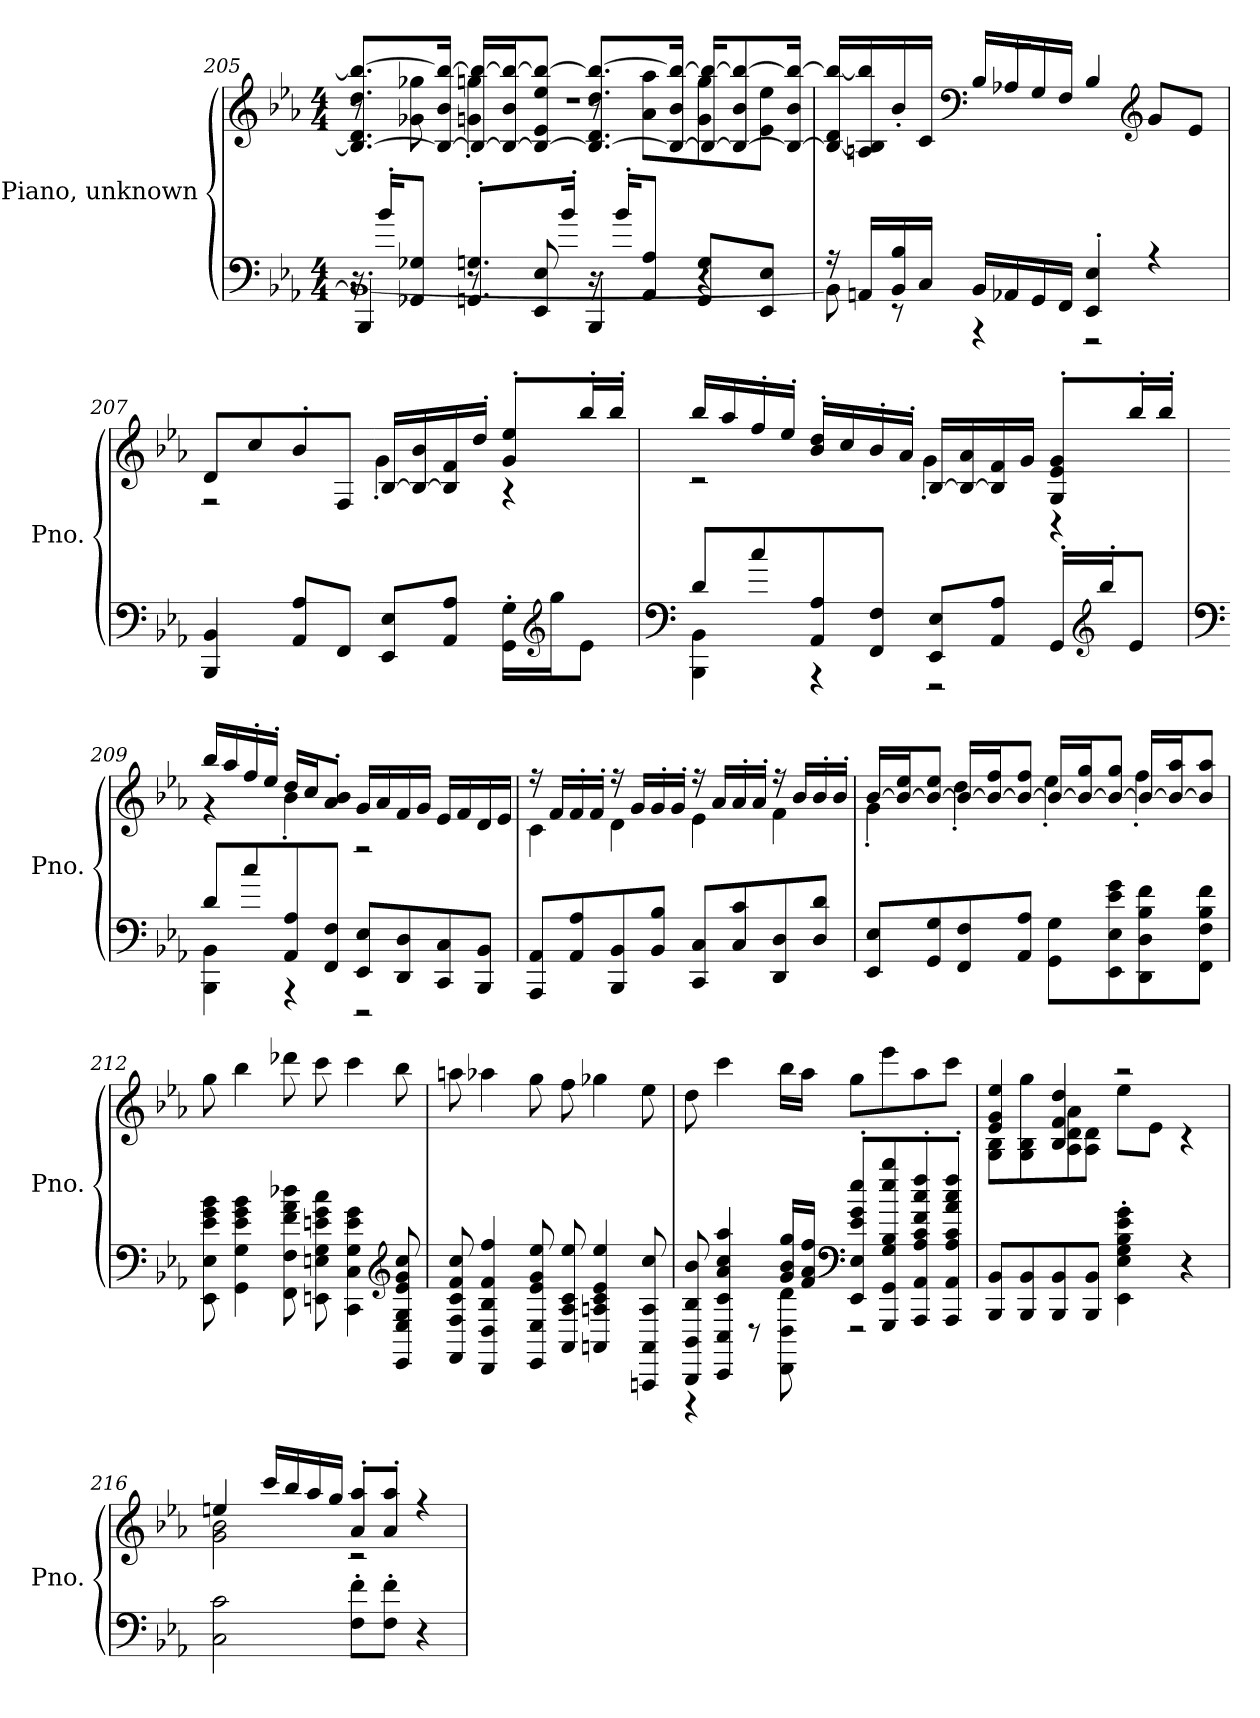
**kern	**kern
*part1	*part1
*staff2	*staff1
*I"Piano, unknown	*
*I'Pno.	*
!!LO:PB:g=z
*clefF4	*clefG2
*k[b-e-a-]	*k[b-e-a-]
*M4/4	*M4/4
=205	=205
*^	*^
*	*^	*	*^
16r	1BB-_	4BBB-'/	1r	8r	8.B-/_ 8.d/ 8.dd/ 8.bb-/_L
16b-'/KL	.	.	.	.	.
8GG-X/ 8G-X/J	.	.	.	8g-X\ 8gg-X\	.
.	.	.	.	.	16B-/_ 16b-/ 16bb-/_Jk
8.GGn/' 8.Gn/'L	.	8r	.	4gn\' 4ggn\'	16B-/_ 16bb-/_LL
.	.	.	.	.	16B-/_ 16b-/ 16bb-/_J
.	.	8EE-/ 8E-/	.	.	8B-/_ 8e-/ 8ee-/ 8bb-/_J
16b-'/Jk	.	.	.	.	.
16r	.	4BBB-'/	.	8r	8.B-/_ 8.d/ 8.dd/ 8.bb-/_L
16b-'/KL	.	.	.	.	.
8AA-/ 8A-/J	.	.	.	8a-\ 8aa-\L	.
.	.	.	.	.	16B-/_ 16b-/ 16bb-/_Jk
8GG/ 8G/L	.	4r	.	8g\ 8gg\	16B-/_ 16bb-/_KL
.	.	.	.	.	8B-/_ 8b-/ 8bb-/_
8EE-/ 8E-/J	.	.	.	8e-\ 8ee-\J	.
.	.	.	.	.	16B-/_ 16b-/ 16bb-/_Jk
*	*v	*v	*	*	*
*	*	*	*v	*v
=206	=206	=206	=206
16r	8BB-\]	1r	16B-/_ 16d/ 16bb-/_LL
16AAn/LL	.	.	16An/ 16B-/] 16bb-/]
16BB-/ 16B-/	8r	.	16b-'/
16C/JJ	.	.	16c/JJ
*	*	*clefF4	*
16BB-/LL	4r	.	16B-/LL
16AA-X/	.	.	16A-X/
16GG/	.	.	16G/
16FF/JJ	.	.	16F/JJ
4EE-/' 4E-/'	2r	.	4B-/
*	*	*clefG2	*
4r	.	.	8g/L
.	.	.	8e-/J
*v	*v	*	*
!!LO:LB:g=z	!!
=207	=207	=207
4BBB-/ 4BB-/	8d/L	2r
.	8cc/	.
8AA-/ 8A-/L	8b-'/	.
8FF/J	8F/J	.
8EE-/ 8E-/L	[16B-/LL	4g'\
.	16B-/_ 16b-/	.
8AA-/ 8A-/J	16B-/] 16f/	.
.	16dd'/JJ	.
16GG\' 16G\'LL	8g/' 8ee-/'L	4r
*clefG2	*	*
16gg\J	.	.
8e-\J	16bb-'/L	.
.	16bb-'/JJ	.
=208	=208	=208
*clefF4	*	*
*^	*	*
8d/L	4BBB-\ 4BB-\	16bb-/LL	2r
.	.	16aa-/	.
8cc/	.	16ff'/	.
.	.	16ee-'/JJ	.
8AA-/ 8A-/	4r	16b-/' 16dd/'LL	.
.	.	16cc/	.
8FF/ 8F/J	.	16b-'/	.
.	.	16a-'/JJ	.
8EE-/ 8E-/L	2r	[16B-/LL	4g'\
.	.	16B-/_ 16a-/	.
8AA-/ 8A-/J	.	16B-/] 16f/	.
.	.	16g/JJ	.
16GG'/LL	.	8G/' 8e-/' 8g/'L	4r
*clefG2	*	*	*
16bb-'/J	.	.	.
8e-/J	.	16bb-'/L	.
.	.	16bb-'/JJ	.
!!LO:LB:g=z	!!
=209	=209	=209	=209
*clefF4	*	*	*
8d/L	4BBB-\ 4BB-\	16bb-/LL	4r
.	.	16aa-/	.
8cc/	.	16ff'/	.
.	.	16ee-'/JJ	.
8AA-/ 8A-/	4r	16dd/LL	4b-'\
.	.	16cc/J	.
8FF/ 8F/J	.	8a-/' 8b-/'J	.
8EE-/ 8E-/L	2r	16g/LL	2r
.	.	16a-/	.
8DD/ 8D/	.	16f/	.
.	.	16g/JJ	.
8CC/ 8C/	.	16e-/LL	.
.	.	16f/	.
8BBB-/ 8BB-/J	.	16d/	.
.	.	16e-/JJ	.
*v	*v	*	*
=210	=210	=210
8AAA-/ 8AA-/L	16r	4c\
.	16f/LL	.
8AA-/ 8A-/	16f'/	.
.	16f'/JJ	.
8BBB-/ 8BB-/	16r	4d\
.	16g/LL	.
8BB-/ 8B-/J	16g'/	.
.	16g'/JJ	.
8CC/ 8C/L	16r	4e-\
.	16a-/LL	.
8C/ 8c/	16a-'/	.
.	16a-'/JJ	.
8DD/ 8D/	16r	4f\
.	16b-/LL	.
8D/ 8d/J	16b-'/	.
.	16b-'/JJ	.
!!LO:LB:g=z	!!
=211	=211	=211
8EE-/ 8E-/L	[16b-/LL	4g'\
.	16b-/_ 16ee-/J	.
8GG/ 8G/	8b-/_ 8ee-/J	.
8FF/ 8F/	16b-/LL_	4dd'\
.	16b-/_ 16ff/J	.
8AA-/ 8A-/J	8b-/_ 8ff/J	.
8GG\ 8G\L	16b-/LL_	4ee-'\
.	16b-/_ 16gg/J	.
8EE-\ 8E-\ 8e-\ 8g\	8b-/_ 8gg/J	.
8DD\ 8D\ 8B-\ 8f\	16b-/LL_	4ff'\
.	16b-/_ 16aa-/J	.
8FF\ 8F\ 8B-\ 8f\J	8b-/] 8aa-/J	.
*	*v	*v
=212	=212
8EE-\ 8E-\ 8e-\ 8g\ 8b-\	8gg\
4GG\ 4G\ 4e-\ 4g\ 4b-\	4bb-\
8FF\ 8F\ 8f\ 8a-\ 8dd-X\	8ddd-X\
8EEn\ 8En\ 8G\ 8en\ 8g\ 8cc\	8ccc\
4CC\ 4C\ 4G\ 4e\ 4g\	4ccc\
*clefG2	*
8EE/ 8E/ 8G/ 8e/ 8g/ 8cc/	8bb-\
=213	=213
8FF/ 8F/ 8c/ 8f/ 8cc/	8aan\
4DD/ 4D/ 4B-/ 4f/ 4ff/	4aa-X\
8EE-/ 8E-/ 8e-/ 8g/ 8ee-/	8gg\
8AA-/ 8A-/ 8c/ 8ee-/	8ff\
4AAn/ 4An/ 4c/ 4e-/ 4ee-/	4gg-X\
8AAAn/ 8AA/ 8A/ 8cc/	8ee-\
!!LO:LB:g=z
=214	=214
*^	*
8BBB-/ 8BB-/ 8B-/ 8b-/	4r	8dd\
4CC/ 4C/ 4c/ 4a-/ 4cc/ 4aa-/	.	4ccc\
.	8r	.
16g/ 16b-/ 16gg/LL	8DD\ 8D\ 8d\	16bb-\LL
16f/ 16a-/ 16ff/JJ	.	16aa-\JJ
*clefF4	*	*
8EE-/' 8E-/' 8e-/' 8g/' 8ee-/'L	2r	8gg\L
8GGG/ 8GG/ 8G/ 8B-/ 8ee-/ 8bb-/	.	8eee-\
8AAA-/' 8AA-/' 8A-/' 8c/' 8f/' 8cc/' 8ff/'	.	8aa-\
8AAA-/' 8AA-/' 8A-/' 8c/' 8a-/' 8cc/' 8ff/'J	.	8ccc\J
*v	*v	*
=215	=215
*	*^
8BBB-/ 8BB-/L	4e-/ 4g/ 4ee-/	8G\ 8B-\L
8BBB-/ 8BB-/	.	8G\ 8B-\ 8gg\
8BBB-/ 8BB-/	4B-/ 4f/ 4dd/	8A-\ 8d\ 8a-\
8BBB-/ 8BB-/J	.	8A-\ 8d\J
4EE-\' 4E-\' 4G\' 4B-\' 4e-\' 4g\'	2r	8ee-\L
.	.	8e-\J
4r	.	4r
=216	=216	=216
2C\ 2c\	4een/	2g\ 2b-\
.	16ccc/LL	.
.	16bb-/	.
.	16aa-/	.
.	16gg/JJ	.
8F\' 8f\'L	8a-/' 8aa-/'L	2r
8F\' 8f\'J	8a-/' 8aa-/'J	.
4r	4r	.
*	*v	*v
=	=
*-	*-
